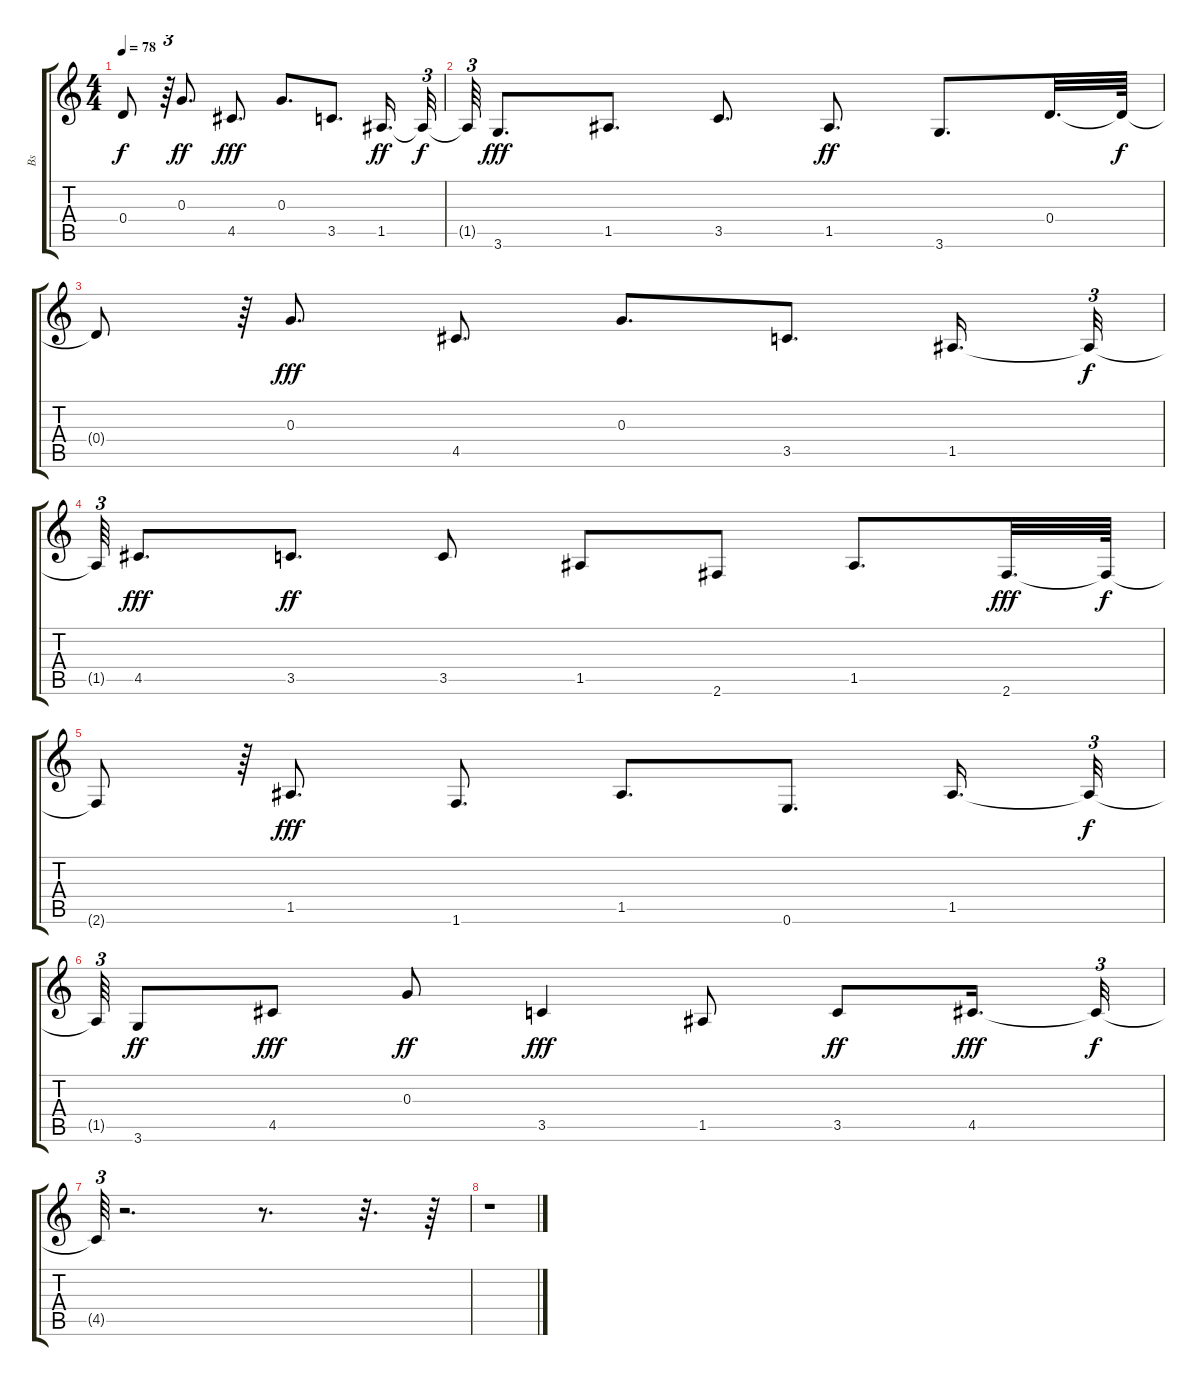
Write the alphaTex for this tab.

\track ("Bs" "Bs") {instrument electricbassfinger}
\staff {score tabs}
\tuning (E4 B3 G3 D3 A2 E2) {hide}
\ts (4 4)
\tempo 78
\clef g2
\ks c
0.4{t}.8{dy f} r.64{tu (3 2)} 0.3.8{d dy ff} 4.5.8{d dy fff} 0.3.8{d} 3.5.8{d} 1.5.16{d dy ff} 1.5{t}.32{tu (3 2) dy f} |
1.5{t}.64{tu (3 2)} 3.6.8{d dy fff} 1.5.8{d} 3.5.8{d} 1.5.8{d dy ff} 3.6.8{d} 0.4.32{d} 0.4{t}.64{dy f} |
0.4{t}.8 r.64{tu (3 2)} 0.3.8{d dy fff} 4.5.8{d} 0.3.8{d} 3.5.8{d} 1.5.16{d} 1.5{t}.32{tu (3 2) dy f} |
1.5{t}.64{tu (3 2)} 4.5.8{d dy fff} 3.5.8{d dy ff} 3.5.8 1.5.8 2.6.8 1.5.8{d} 2.6.32{d dy fff} 2.6{t}.64{dy f} |
2.6{t}.8 r.64{tu (3 2)} 1.5.8{d dy fff} 1.6.8{d} 1.5.8{d} 0.6.8{d} 1.5.16{d} 1.5{t}.32{tu (3 2) dy f} |
1.5{t}.64{tu (3 2)} 3.6.8{dy ff} 4.5.8{dy fff} 0.3.8{dy ff} 3.5.4{dy fff} 1.5.8 3.5.8{dy ff} 4.5.16{d dy fff} 4.5{t}.32{tu (3 2) dy f} |
4.5{t}.64{tu (3 2)} r.2{d} r.8{d} r.32{d} r.64 |
r.1
